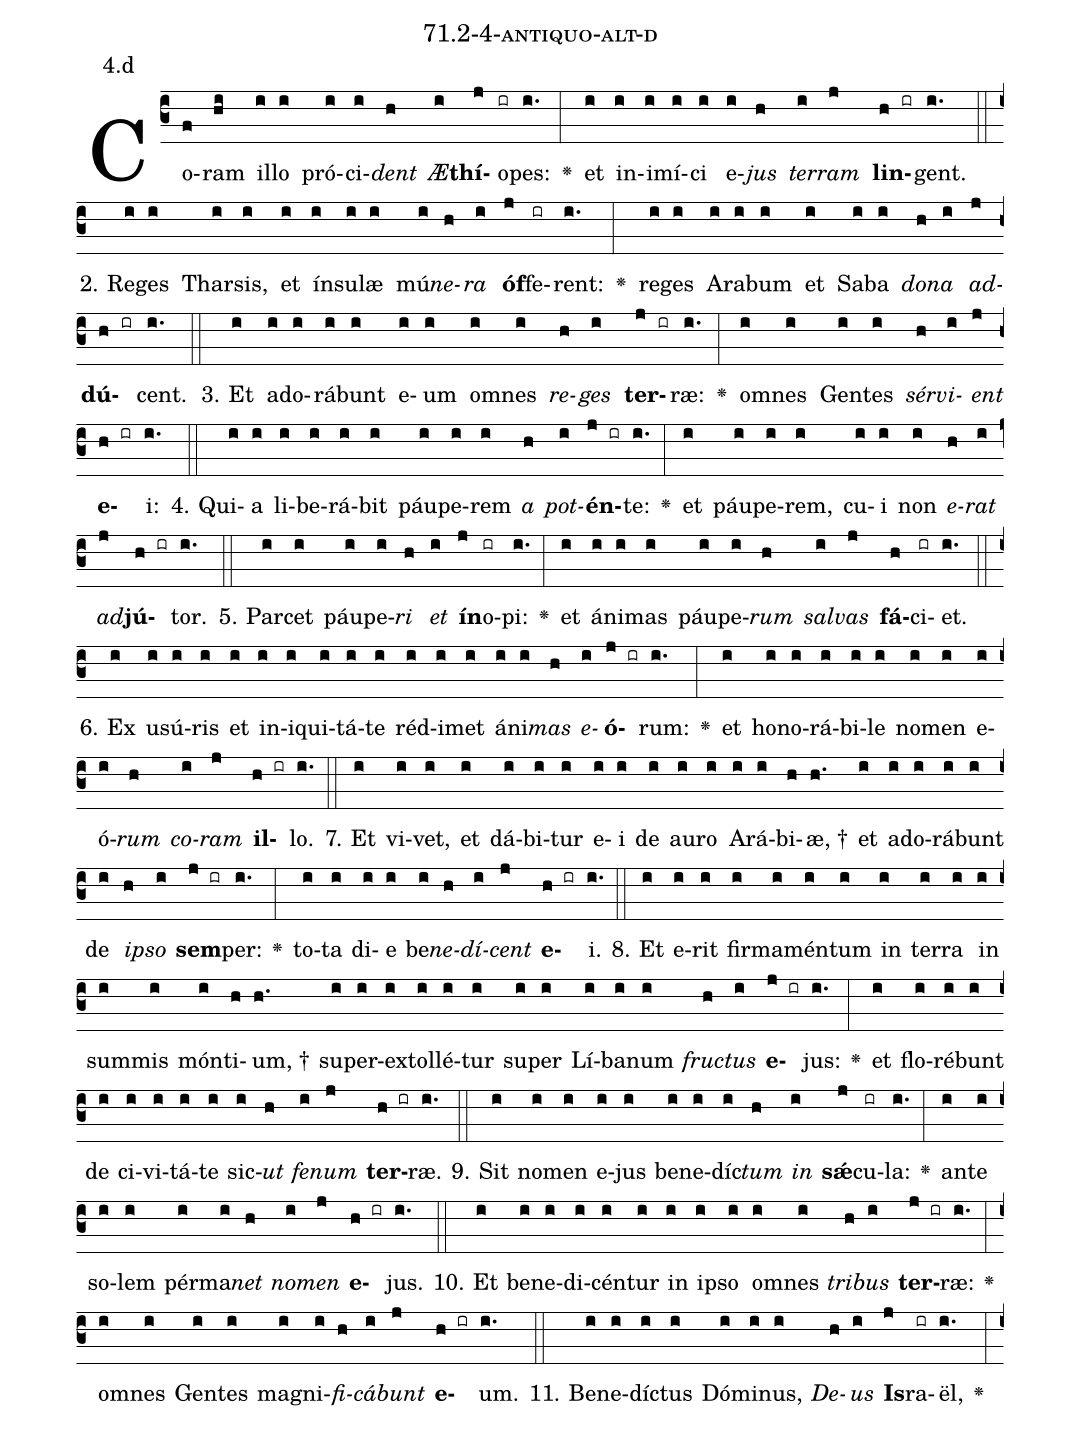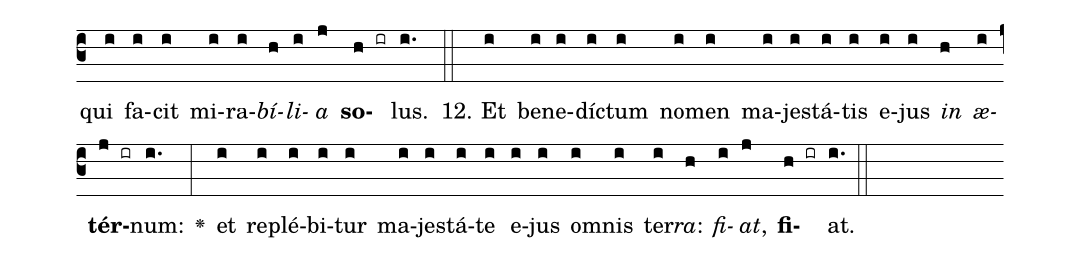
name: 71.2-4-antiquo-alt-d;
annotation: 4.d;
%%
(c3)Co(f)ram(hi) il(i)lo(i) pró(i)ci(i)<i>dent</i>(h) <i>Æ</i>(i)<b>thí</b>(j)o(ir)pes:(i.) <v>\greheightstar</v>(:) et(i) in(i)i(i)mí(i)ci(i) e(i)<i>jus</i>(h) <i>ter</i>(i)<i>ram</i>(j) <b>lin</b>(h ir)gent.(i.) (::)
2. Re(i)ges(i) Thar(i)sis,(i) et(i) ín(i)su(i)læ(i) mú(i)<i>ne</i>(h)<i>ra</i>(i) <b>óf</b>(j)fe(ir)rent:(i.) <v>\greheightstar</v>(:) re(i)ges(i) A(i)ra(i)bum(i) et(i) Sa(i)ba(i) <i>do</i>(h)<i>na</i>(i) <i>ad</i>(j)<b>dú</b>(h ir)cent.(i.) (::)
3. Et(i) ad(i)o(i)rá(i)bunt(i) e(i)um(i) om(i)nes(i) <i>re</i>(h)<i>ges</i>(i) <b>ter</b>(j ir)ræ:(i.) <v>\greheightstar</v>(:) om(i)nes(i) Gen(i)tes(i) <i>sér</i>(h)<i>vi</i>(i)<i>ent</i>(j) <b>e</b>(h ir)i:(i.) (::)
4. Qui(i)a(i) li(i)be(i)rá(i)bit(i) páu(i)pe(i)rem(i) <i>a</i>(h) <i>pot</i>(i)<b>én</b>(j ir)te:(i.) <v>\greheightstar</v>(:) et(i) páu(i)pe(i)rem,(i) cu(i)i(i) non(i) <i>e</i>(h)<i>rat</i>(i) <i>ad</i>(j)<b>jú</b>(h ir)tor.(i.) (::)
5. Par(i)cet(i) páu(i)pe(i)<i>ri</i>(h) <i>et</i>(i) <b>ín</b>(j)o(ir)pi:(i.) <v>\greheightstar</v>(:) et(i) á(i)ni(i)mas(i) páu(i)pe(i)<i>rum</i>(h) <i>sal</i>(i)<i>vas</i>(j) <b>fá</b>(h)ci(ir)et.(i.) (::)
6. Ex(i) u(i)sú(i)ris(i) et(i) in(i)i(i)qui(i)tá(i)te(i) réd(i)i(i)met(i) á(i)ni(i)<i>mas</i>(h) <i>e</i>(i)<b>ó</b>(j ir)rum:(i.) <v>\greheightstar</v>(:) et(i) ho(i)no(i)rá(i)bi(i)le(i) no(i)men(i) e(i)ó(i)<i>rum</i>(h) <i>co</i>(i)<i>ram</i>(j) <b>il</b>(h ir)lo.(i.) (::)
7. Et(i) vi(i)vet,(i) et(i) dá(i)bi(i)tur(i) e(i)i(i) de(i) au(i)ro(i) A(i)rá(i)bi(h)æ, †(h.) et(i) ad(i)o(i)rá(i)bunt(i) de(i) <i>ip</i>(h)<i>so</i>(i) <b>sem</b>(j ir)per:(i.) <v>\greheightstar</v>(:) to(i)ta(i) di(i)e(i) be(i)<i>ne</i>(h)<i>dí</i>(i)<i>cent</i>(j) <b>e</b>(h ir)i.(i.) (::)
8. Et(i) e(i)rit(i) fir(i)ma(i)mén(i)tum(i) in(i) ter(i)ra(i) in(i) sum(i)mis(i) món(i)ti(h)um, †(h.) su(i)per(i)ex(i)tol(i)lé(i)tur(i) su(i)per(i) Lí(i)ba(i)num(i) <i>fruc</i>(h)<i>tus</i>(i) <b>e</b>(j ir)jus:(i.) <v>\greheightstar</v>(:) et(i) flo(i)ré(i)bunt(i) de(i) ci(i)vi(i)tá(i)te(i) sic(i)<i>ut</i>(h) <i>fe</i>(i)<i>num</i>(j) <b>ter</b>(h ir)ræ.(i.) (::)
9. Sit(i) no(i)men(i) e(i)jus(i) be(i)ne(i)díc(i)<i>tum</i>(h) <i>in</i>(i) <b>sǽ</b>(j)cu(ir)la:(i.) <v>\greheightstar</v>(:) an(i)te(i) so(i)lem(i) pér(i)ma(i)<i>net</i>(h) <i>no</i>(i)<i>men</i>(j) <b>e</b>(h ir)jus.(i.) (::)
10. Et(i) be(i)ne(i)di(i)cén(i)tur(i) in(i) ip(i)so(i) om(i)nes(i) <i>tri</i>(h)<i>bus</i>(i) <b>ter</b>(j ir)ræ:(i.) <v>\greheightstar</v>(:) om(i)nes(i) Gen(i)tes(i) ma(i)gni(i)<i>fi</i>(h)<i>cá</i>(i)<i>bunt</i>(j) <b>e</b>(h ir)um.(i.) (::)
11. Be(i)ne(i)díc(i)tus(i) Dó(i)mi(i)nus,(i) <i>De</i>(h)<i>us</i>(i) <b>Is</b>(j)ra(ir)ël,(i.) <v>\greheightstar</v>(:) qui(i) fa(i)cit(i) mi(i)ra(i)<i>bí</i>(h)<i>li</i>(i)<i>a</i>(j) <b>so</b>(h ir)lus.(i.) (::)
12. Et(i) be(i)ne(i)díc(i)tum(i) no(i)men(i) ma(i)jes(i)tá(i)tis(i) e(i)jus(i) <i>in</i>(h) <i>æ</i>(i)<b>tér</b>(j ir)num:(i.) <v>\greheightstar</v>(:) et(i) re(i)plé(i)bi(i)tur(i) ma(i)jes(i)tá(i)te(i) e(i)jus(i) om(i)nis(i) ter(i)<i>ra</i>:(h) <i>fi</i>(i)<i>at</i>,(j) <b>fi</b>(h ir)at.(i.) (::)
